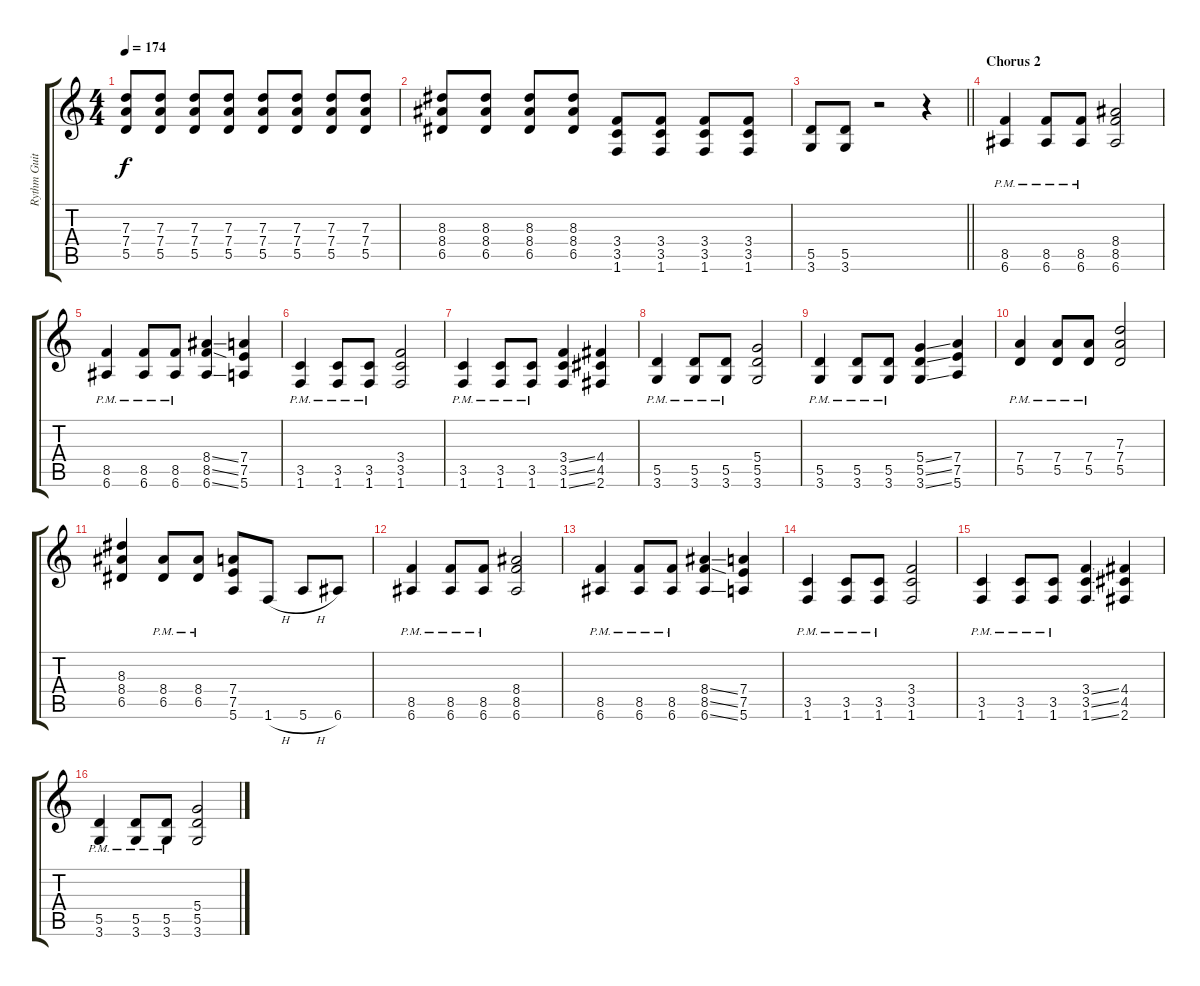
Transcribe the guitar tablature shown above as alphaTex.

\track ("Rythm Guitar" "Rythm Guit") {instrument distortionguitar}
\staff {score tabs}
\tuning (E4 B3 G3 D3 A2 E2) {hide}
\ts (4 4)
\tempo 174
\clef g2
\ks c
(7.3 7.4 5.5).8{dy f} (7.3 7.4 5.5).8 (7.3 7.4 5.5).8 (7.3 7.4 5.5).8 (7.3 7.4 5.5).8 (7.3 7.4 5.5).8 (7.3 7.4 5.5).8 (7.3 7.4 5.5).8 |
(8.3 8.4 6.5).8 (8.3 8.4 6.5).8 (8.3 8.4 6.5).8 (8.3 8.4 6.5).8 (3.4 3.5 1.6).8 (3.4 3.5 1.6).8 (3.4 3.5 1.6).8 (3.4 3.5 1.6).8 |
\barLineRight lightlight
(5.5 3.6).8 (5.5 3.6).8 r.2 r.4 |
\section ("" "Chorus 2")
(8.5{pm} 6.6{pm}).4 (8.5{pm} 6.6{pm}).8 (8.5{pm} 6.6{pm}).8 (8.4 8.5 6.6).2 |
(8.5{pm} 6.6{pm}).4 (8.5{pm} 6.6{pm}).8 (8.5{pm} 6.6{pm}).8 (8.4{ss} 8.5{ss} 6.6{ss}).4 (7.4 7.5 5.6).4 |
(3.5{pm} 1.6{pm}).4 (3.5{pm} 1.6{pm}).8 (3.5{pm} 1.6{pm}).8 (3.4 3.5 1.6).2 |
(3.5{pm} 1.6{pm}).4 (3.5{pm} 1.6{pm}).8 (3.5{pm} 1.6{pm}).8 (3.4{ss} 3.5{ss} 1.6{ss}).4 (4.4 4.5 2.6).4 |
(5.5{pm} 3.6{pm}).4 (5.5{pm} 3.6{pm}).8 (5.5{pm} 3.6{pm}).8 (5.4 5.5 3.6).2 |
(5.5{pm} 3.6{pm}).4 (5.5{pm} 3.6{pm}).8 (5.5{pm} 3.6{pm}).8 (5.4{ss} 5.5{ss} 3.6{ss}).4 (7.4 7.5 5.6).4 |
(7.4{pm} 5.5{pm}).4 (7.4{pm} 5.5{pm}).8 (7.4{pm} 5.5{pm}).8 (7.3 7.4 5.5).2 |
(8.3 8.4 6.5).4 (8.4{pm} 6.5{pm}).8 (8.4{pm} 6.5{pm}).8 (7.4 7.5 5.6).8 1.6{h}.8 5.6{h}.8 6.6.8 |
(8.5{pm} 6.6{pm}).4 (8.5{pm} 6.6{pm}).8 (8.5{pm} 6.6{pm}).8 (8.4 8.5 6.6).2 |
(8.5{pm} 6.6{pm}).4 (8.5{pm} 6.6{pm}).8 (8.5{pm} 6.6{pm}).8 (8.4{ss} 8.5{ss} 6.6{ss}).4 (7.4 7.5 5.6).4 |
(3.5{pm} 1.6{pm}).4 (3.5{pm} 1.6{pm}).8 (3.5{pm} 1.6{pm}).8 (3.4 3.5 1.6).2 |
(3.5{pm} 1.6{pm}).4 (3.5{pm} 1.6{pm}).8 (3.5{pm} 1.6{pm}).8 (3.4{ss} 3.5{ss} 1.6{ss}).4 (4.4 4.5 2.6).4 |
(5.5{pm} 3.6{pm}).4 (5.5{pm} 3.6{pm}).8 (5.5{pm} 3.6{pm}).8 (5.4 5.5 3.6).2
